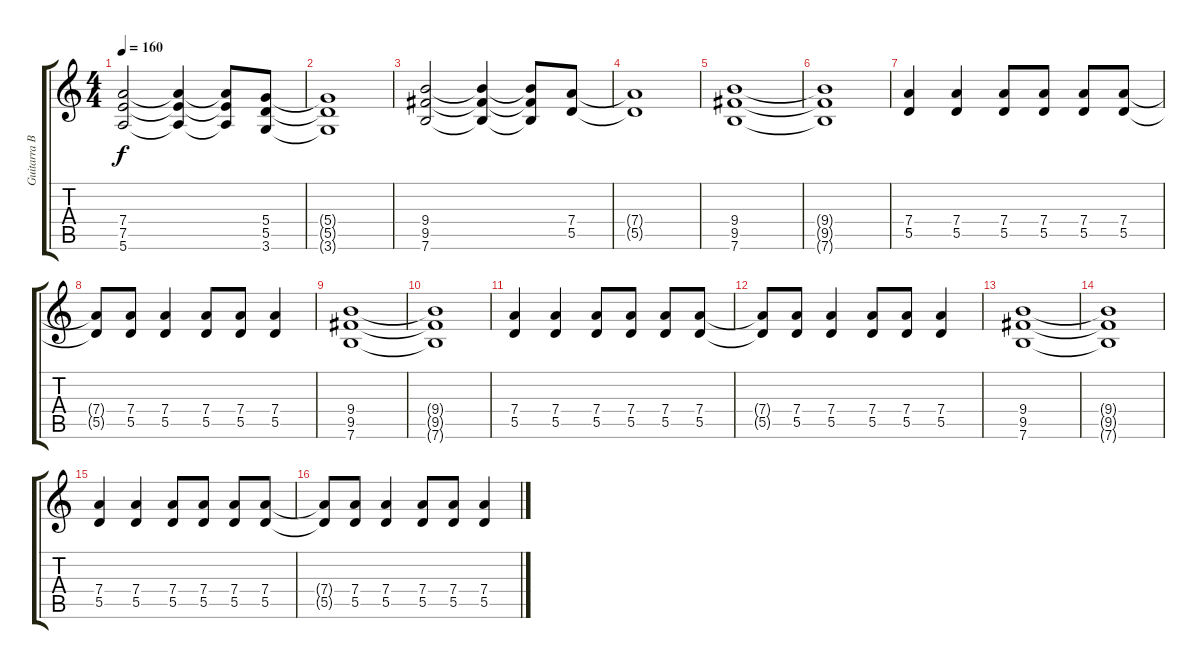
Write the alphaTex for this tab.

\track ("Guitarra Base" "Guitarra B") {instrument distortionguitar}
\staff {score tabs}
\tuning (E4 B3 G3 D3 A2 E2) {hide}
\ts (4 4)
\tempo 160
\clef g2
\ks c
(7.4 7.5 5.6).2{dy f} (7.4{t} 7.5{t} 5.6{t}).4 (7.4{t} 7.5{t} 5.6{t}).8 (5.4 5.5 3.6).8 |
(5.4{t} 5.5{t} 3.6{t}).1 |
(9.4 9.5 7.6).2 (9.4{t} 9.5{t} 7.6{t}).4 (9.4{t} 9.5{t} 7.6{t}).8 (7.4 5.5).8 |
(7.4{t} 5.5{t}).1 |
(9.4 9.5 7.6).1 |
(9.4{t} 9.5{t} 7.6{t}).1 |
(7.4 5.5).4 (7.4 5.5).4 (7.4 5.5).8 (7.4 5.5).8 (7.4 5.5).8 (7.4 5.5).8 |
(7.4{t} 5.5{t}).8 (7.4 5.5).8 (7.4 5.5).4 (7.4 5.5).8 (7.4 5.5).8 (7.4 5.5).4 |
(9.4 9.5 7.6).1 |
(9.4{t} 9.5{t} 7.6{t}).1 |
(7.4 5.5).4 (7.4 5.5).4 (7.4 5.5).8 (7.4 5.5).8 (7.4 5.5).8 (7.4 5.5).8 |
(7.4{t} 5.5{t}).8 (7.4 5.5).8 (7.4 5.5).4 (7.4 5.5).8 (7.4 5.5).8 (7.4 5.5).4 |
(9.4 9.5 7.6).1 |
(9.4{t} 9.5{t} 7.6{t}).1 |
(7.4 5.5).4 (7.4 5.5).4 (7.4 5.5).8 (7.4 5.5).8 (7.4 5.5).8 (7.4 5.5).8 |
(7.4{t} 5.5{t}).8 (7.4 5.5).8 (7.4 5.5).4 (7.4 5.5).8 (7.4 5.5).8 (7.4 5.5).4
